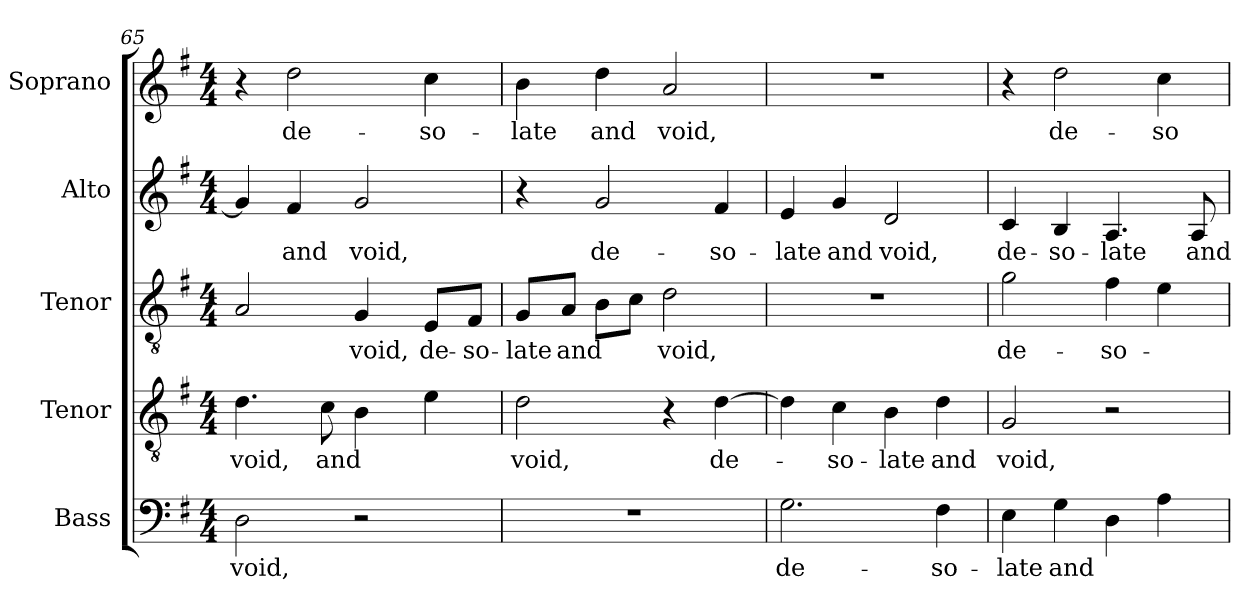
**kern	**text	**kern	**text	**kern	**text	**kern	**text	**kern	**text
*part5	*part5	*part4	*part4	*part3	*part3	*part2	*part2	*part1	*part1
*staff5	*staff5	*staff4	*staff4	*staff3	*staff3	*staff2	*staff2	*staff1	*staff1
*I"Bass	*	*I"Tenor	*	*I"Tenor	*	*I"Alto	*	*I"Soprano	*
*I'B.	*	*I'T.	*	*I'T.	*	*I'A.	*	*I'S.	*
*clefF4	*	*clefGv2	*	*clefGv2	*	*clefG2	*	*clefG2	*
*	*	*ITrd7c12	*	*ITrd7c12	*	*	*	*	*
*k[f#]	*	*k[f#]	*	*k[f#]	*	*k[f#]	*	*k[f#]	*
*G:	*	*G:	*	*G:	*	*G:	*	*G:	*
*M4/4	*	*M4/4	*	*M4/4	*	*M4/4	*	*M4/4	*
=65	=65	=65	=65	=65	=65	=65	=65	=65	=65
!	!LO:LY:b:color=#000000	!	!	!	!	!	!	!	!
!	!	!	!LO:LY:b:color=#000000	!	!	!	!	!	!
2Di\	void,	4.Di\	void,	2AAi/	.	4gi/]	.	4r	.
!	!	!	!	!	!	!	!LO:LY:b:color=#000000	!	!
!	!	!	!	!	!	!	!	!	!LO:LY:b:color=#000000
.	.	.	.	.	.	4f#i/	and	2ddi\	de-
!	!	!	!LO:LY:b:color=#000000	!	!	!	!	!	!
.	.	8Ci\	and	.	.	.	.	.	.
!	!	!	!	!	!LO:LY:b:color=#000000	!	!	!	!
!	!	!	!	!	!	!	!LO:LY:b:color=#000000	!	!
2r	.	4BBi\	.	4GGi/	void,	2gi/	void,	.	.
!	!	!	!	!	!LO:LY:b:color=#000000	!	!	!	!
!	!	!	!	!	!	!	!	!	!LO:LY:b:color=#000000
.	.	4Ei\	.	8EEi/L	de-	.	.	4cci\	-so-
!	!	!	!	!	!LO:LY:b:color=#000000	!	!	!	!
.	.	.	.	8FF#i/J	-so-	.	.	.	.
=66	=66	=66	=66	=66	=66	=66	=66	=66	=66
!	!	!	!LO:LY:b:color=#000000	!	!	!	!	!	!
!	!	!	!	!	!LO:LY:b:color=#000000	!	!	!	!
!	!	!	!	!	!	!	!	!	!LO:LY:b:color=#000000
1r	.	2Di\	void,	8GGi/L	-late	4r	.	4bi\	-late
!	!	!	!	!	!LO:LY:b:color=#000000	!	!	!	!
.	.	.	.	8AAi/J	and	.	.	.	.
!	!	!	!	!	!	!	!LO:LY:b:color=#000000	!	!
!	!	!	!	!	!	!	!	!	!LO:LY:b:color=#000000
.	.	.	.	8BBi\L	.	2gi/	de-	4ddi\	and
.	.	.	.	8Ci\J	.	.	.	.	.
!	!	!	!	!	!LO:LY:b:color=#000000	!	!	!	!
!	!	!	!	!	!	!	!	!	!LO:LY:b:color=#000000
.	.	4r	.	2Di\	void,	.	.	2ai/	void,
!	!	!	!LO:LY:b:color=#000000	!	!	!	!	!	!
!	!	!	!	!	!	!	!LO:LY:b:color=#000000	!	!
.	.	[4Di\	de-	.	.	4f#i/	-so-	.	.
!!LO:LB:g=z
=67	=67	=67	=67	=67	=67	=67	=67	=67	=67
!	!LO:LY:b:color=#000000	!	!	!	!	!	!	!	!
!	!	!	!	!	!	!	!LO:LY:b:color=#000000	!	!
2.Gi\	de-	4Di\]	.	1r	.	4ei/	-late	1r	.
!	!	!	!LO:LY:b:color=#000000	!	!	!	!	!	!
!	!	!	!	!	!	!	!LO:LY:b:color=#000000	!	!
.	.	4Ci\	-so-	.	.	4gi/	and	.	.
!	!	!	!LO:LY:b:color=#000000	!	!	!	!	!	!
!	!	!	!	!	!	!	!LO:LY:b:color=#000000	!	!
.	.	4BBi\	-late	.	.	2di/	void,	.	.
!	!LO:LY:b:color=#000000	!	!	!	!	!	!	!	!
!	!	!	!LO:LY:b:color=#000000	!	!	!	!	!	!
4F#i\	-so-	4Di\	and	.	.	.	.	.	.
=68	=68	=68	=68	=68	=68	=68	=68	=68	=68
!	!LO:LY:b:color=#000000	!	!	!	!	!	!	!	!
!	!	!	!LO:LY:b:color=#000000	!	!	!	!	!	!
!	!	!	!	!	!LO:LY:b:color=#000000	!	!	!	!
!	!	!	!	!	!	!	!LO:LY:b:color=#000000	!	!
4Ei\	-late	2GGi/	void,	2Gi\	de-	4ci/	de-	4r	.
!	!LO:LY:b:color=#000000	!	!	!	!	!	!	!	!
!	!	!	!	!	!	!	!LO:LY:b:color=#000000	!	!
!	!	!	!	!	!	!	!	!	!LO:LY:b:color=#000000
4Gi\	and	.	.	.	.	4Bi/	-so-	2ddi\	de-
!	!	!	!	!	!LO:LY:b:color=#000000	!	!	!	!
!	!	!	!	!	!	!	!LO:LY:b:color=#000000	!	!
4Di\	.	2r	.	4F#i\	-so-	4.Ai/	-late	.	.
!	!	!	!	!	!	!	!	!	!LO:LY:b:color=#000000
4Ai\	.	.	.	4Ei\	.	.	.	4cci\	-so-
!	!	!	!	!	!	!	!LO:LY:b:color=#000000	!	!
.	.	.	.	.	.	8Ai/	and	.	.
=	=	=	=	=	=	=	=	=	=
*-	*-	*-	*-	*-	*-	*-	*-	*-	*-
